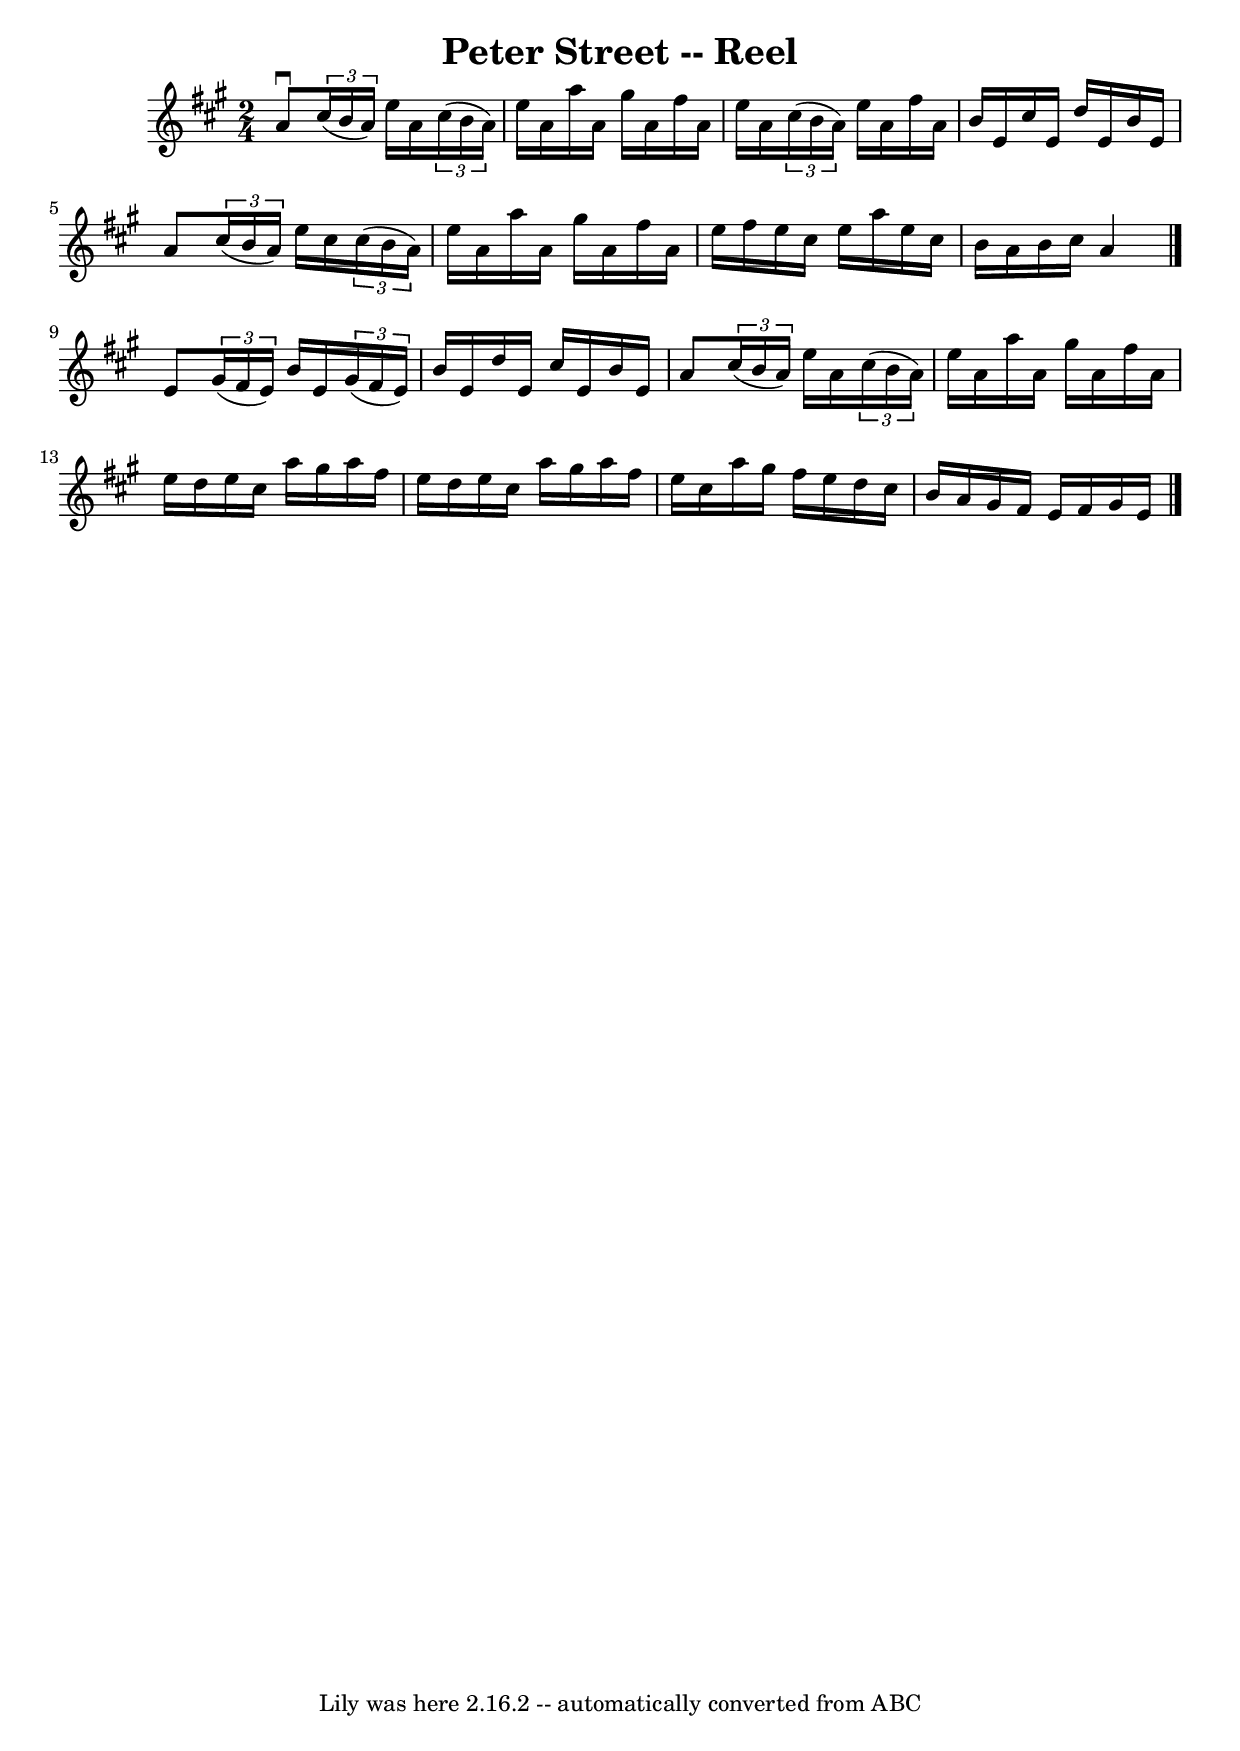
\version "2.16.2"
\include "Mammoth.ily"
\header {
  %% book = "Ryan's Mammoth Collection"
  crossRefNumber = "1"
  footnotes = "\\\\382"
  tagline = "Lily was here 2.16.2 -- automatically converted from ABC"
  title = "Peter Street -- Reel"

}
voicedefault =  {


  \time 2/4 
  \key a \major
 a'8^\downbow   \times 2/3 { cis''16 (b'16    
					    a'16) 
					  } e''16 a'16    \times 2/3 { cis''16 (b'16 a'16) 
								     }   
  |
  e''16 a'16 a''16 a'16 gis''16 a'16 fis''16 a'16 
  |
  e''16 a'16    \times 2/3 { cis''16 (b'16 a'16) 
			   }   
  e''16 a'16 fis''16 a'16    |
  b'16 e'16 cis''16 e'16  
  d''16 e'16 b'16 e'16    |
  a'8    \times 2/3 { cis''16 (
		      b'16 a'16) 
		    } e''16 cis''16    \times 2/3 { cis''16 (b'16    
						    a'16) 
						  }   |
  e''16 a'16 a''16 a'16 gis''16 a'16    
  fis''16 a'16    |
  e''16 fis''16 e''16 cis''16 e''16    
  a''16 e''16 cis''16    |
  b'16 a'16 b'16 cis''16 a'4  
  \bar "|." e'8    \times 2/3 { gis'16 (fis'16 e'16) 
			      } b'16    
  e'16    \times 2/3 { gis'16 (fis'16 e'16) 
		     }   |
  b'16    
  e'16 d''16 e'16 cis''16 e'16 b'16 e'16    |
  a'8    
  \times 2/3 { cis''16 (b'16 a'16) 
	     } e''16 a'16    \times 2/3 {   
	       cis''16 (b'16 a'16) 
	     }   |
  e''16 a'16 a''16 a'16    
  gis''16 a'16 fis''16 a'16    |
  e''16 d''16 e''16    
  cis''16 a''16 gis''16 a''16 fis''16    |
  e''16 d''16    
  e''16 cis''16 a''16 gis''16 a''16 fis''16    |
  e''16    
  cis''16 a''16 gis''16 fis''16 e''16 d''16 cis''16    |
  
  b'16 a'16 gis'16 fis'16 e'16 fis'16 gis'16 e'16    
  \bar "|."   

}

\score{
  <<

    \context Staff="default"
    {
      \voicedefault 
      
    }

  >>
  \layout {
    
  }
  \midi {
  }

}
